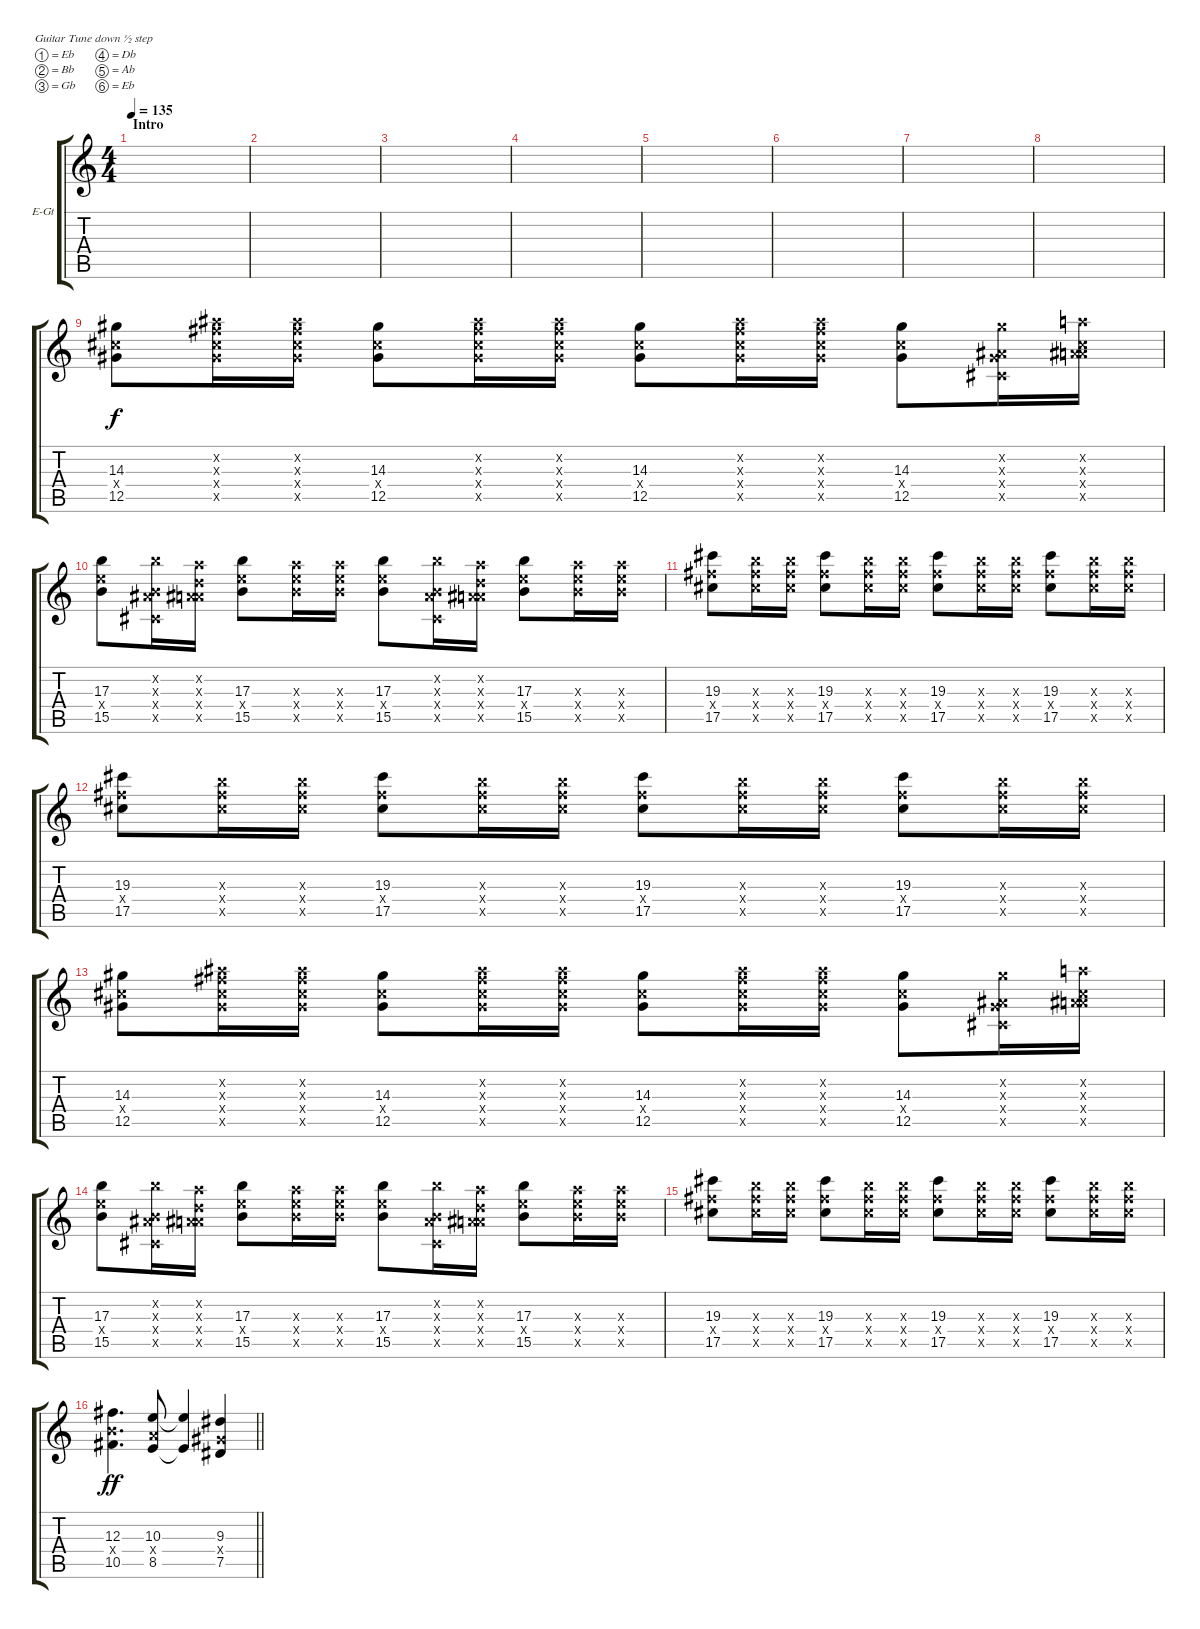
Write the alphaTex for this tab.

\bracketExtendMode groupsimilarinstruments
\firstSystemTrackNameOrientation horizontal
\otherSystemsTrackNameOrientation horizontal
\track ("Zach Blair - Guitar One" "E-Gt") {instrument distortionguitar}
\staff {score tabs}
\tuning (Eb4 Bb3 Gb3 Db3 Ab2 Eb2)
\ts (4 4)
\section ("" "Intro")
\tempo 135
\clef g2
\ks c
|
|
|
|
|
|
|
|
(14.3 12.4{x} 12.5).8 (12.2{x} 12.3{x} 12.4{x} 12.5{x}).16 (12.2{x} 12.3{x} 12.4{x} 12.5{x}).16 (14.3 12.4{x} 12.5).8 (12.2{x} 12.3{x} 12.4{x} 12.5{x}).16 (12.2{x} 12.3{x} 12.4{x} 12.5{x}).16 (14.3 12.4{x} 12.5).8 (12.2{x} 12.3{x} 12.4{x} 12.5{x}).16 (12.2{x} 12.3{x} 12.4{x} 12.5{x}).16 (14.3 12.4{x} 12.5).8 (14.3{x} 12.5{x} 0.4{x} 0.2{x}).16 (15.3{x} 12.4{x} 13.5{x} 0.2{x}).16 |
(17.3 15.4{x} 15.5).8 (17.3{x} 15.5{x} 0.4{x} 0.2{x}).16 (15.3{x} 13.4{x} 13.5{x} 0.2{x}).16 (17.3 15.4{x} 15.5).8 (15.3{x} 15.4{x} 15.5{x}).16 (15.3{x} 15.4{x} 15.5{x}).16 (17.3 15.4{x} 15.5).8 (17.3{x} 15.5{x} 0.4{x} 0.2{x}).16 (15.3{x} 13.4{x} 13.5{x} 0.2{x}).16 (17.3 15.4{x} 15.5).8 (15.3{x} 15.4{x} 15.5{x}).16 (15.3{x} 15.4{x} 15.5{x}).16 |
(19.3 17.4{x} 17.5).8 (17.3{x} 17.4{x} 17.5{x}).16 (17.3{x} 17.4{x} 17.5{x}).16 (19.3 17.4{x} 17.5).8 (17.3{x} 17.4{x} 17.5{x}).16 (17.3{x} 17.4{x} 17.5{x}).16 (19.3 17.4{x} 17.5).8 (17.3{x} 17.4{x} 17.5{x}).16 (17.3{x} 17.4{x} 17.5{x}).16 (19.3 17.4{x} 17.5).8 (17.3{x} 17.4{x} 17.5{x}).16 (17.3{x} 17.4{x} 17.5{x}).16 |
(19.3 17.4{x} 17.5).8 (17.3{x} 17.4{x} 17.5{x}).16 (17.3{x} 17.4{x} 17.5{x}).16 (19.3 17.4{x} 17.5).8 (17.3{x} 17.4{x} 17.5{x}).16 (17.3{x} 17.4{x} 17.5{x}).16 (19.3 17.4{x} 17.5).8 (17.3{x} 17.4{x} 17.5{x}).16 (17.3{x} 17.4{x} 17.5{x}).16 (19.3 17.4{x} 17.5).8 (17.3{x} 17.4{x} 17.5{x}).16 (17.3{x} 17.4{x} 17.5{x}).16 |
(14.3 12.4{x} 12.5).8 (12.2{x} 12.3{x} 12.4{x} 12.5{x}).16 (12.2{x} 12.3{x} 12.4{x} 12.5{x}).16 (14.3 12.4{x} 12.5).8 (12.2{x} 12.3{x} 12.4{x} 12.5{x}).16 (12.2{x} 12.3{x} 12.4{x} 12.5{x}).16 (14.3 12.4{x} 12.5).8 (12.2{x} 12.3{x} 12.4{x} 12.5{x}).16 (12.2{x} 12.3{x} 12.4{x} 12.5{x}).16 (14.3 12.4{x} 12.5).8 (14.3{x} 12.5{x} 0.4{x} 0.2{x}).16 (15.3{x} 12.4{x} 13.5{x} 0.2{x}).16 |
(17.3 15.4{x} 15.5).8 (17.3{x} 15.5{x} 0.4{x} 0.2{x}).16 (15.3{x} 13.4{x} 13.5{x} 0.2{x}).16 (17.3 15.4{x} 15.5).8 (15.3{x} 15.4{x} 15.5{x}).16 (15.3{x} 15.4{x} 15.5{x}).16 (17.3 15.4{x} 15.5).8 (17.3{x} 15.5{x} 0.4{x} 0.2{x}).16 (15.3{x} 13.4{x} 13.5{x} 0.2{x}).16 (17.3 15.4{x} 15.5).8 (15.3{x} 15.4{x} 15.5{x}).16 (15.3{x} 15.4{x} 15.5{x}).16 |
(19.3 17.4{x} 17.5).8 (17.3{x} 17.4{x} 17.5{x}).16 (17.3{x} 17.4{x} 17.5{x}).16 (19.3 17.4{x} 17.5).8 (17.3{x} 17.4{x} 17.5{x}).16 (17.3{x} 17.4{x} 17.5{x}).16 (19.3 17.4{x} 17.5).8 (17.3{x} 17.4{x} 17.5{x}).16 (17.3{x} 17.4{x} 17.5{x}).16 (19.3 17.4{x} 17.5).8 (17.3{x} 17.4{x} 17.5{x}).16 (17.3{x} 17.4{x} 17.5{x}).16 |
\barLineRight lightlight
(12.3 10.4{x} 10.5).4{d dy ff} (10.3 8.4{x} 8.5).8 (10.3{t} 8.5{t}).4 (9.3 7.4{x} 7.5).4
